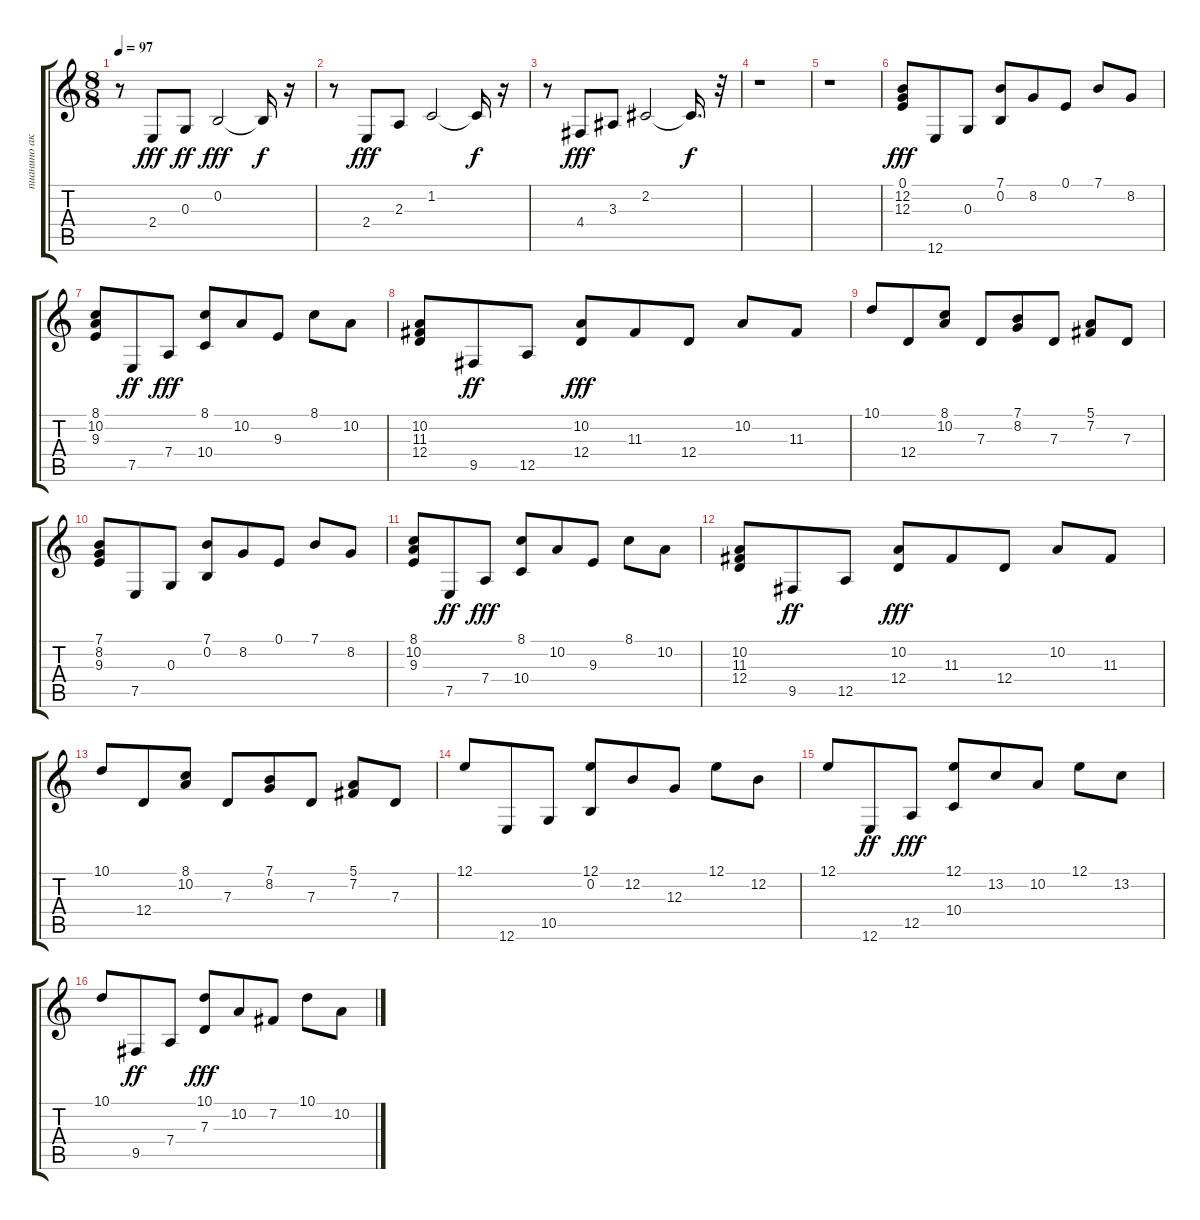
\track ("пианино аккорды" "пианино ак") {instrument acousticgrandpiano}
\staff {score tabs}
\tuning (E4 B3 G3 D3 A2 E2) {hide}
\ts (8 8)
\tempo 97
\clef g2
\ks c
r.8{dy fff} 2.4.8 0.3.8{dy ff} 0.2.2{dy fff} 0.2{t}.16{dy f} r.16 |
r.8 2.4.8{dy fff} 2.3.8 1.2.2 1.2{t}.16{dy f} r.16 |
r.8 4.4.8{dy fff} 3.3.8 2.2.2 2.2{t}.16{d dy f} r.32 |
r.1 |
r.1 |
(0.1 12.2 12.3).8{dy fff} 12.6.8 0.3.8 (7.1 0.2).8 8.2.8 0.1.8 7.1.8 8.2.8 |
(8.1 10.2 9.3).8 7.5.8{dy ff} 7.4.8{dy fff} (8.1 10.4).8 10.2.8 9.3.8 8.1.8 10.2.8 |
(10.2 11.3 12.4).8 9.5.8{dy ff} 12.5.8 (10.2 12.4).8{dy fff} 11.3.8 12.4.8 10.2.8 11.3.8 |
10.1.8 12.4.8 (8.1 10.2).8 7.3.8 (7.1 8.2).8 7.3.8 (5.1 7.2).8 7.3.8 |
(7.1 8.2 9.3).8 7.5.8 0.3.8 (7.1 0.2).8 8.2.8 0.1.8 7.1.8 8.2.8 |
(8.1 10.2 9.3).8 7.5.8{dy ff} 7.4.8{dy fff} (8.1 10.4).8 10.2.8 9.3.8 8.1.8 10.2.8 |
(10.2 11.3 12.4).8 9.5.8{dy ff} 12.5.8 (10.2 12.4).8{dy fff} 11.3.8 12.4.8 10.2.8 11.3.8 |
10.1.8 12.4.8 (8.1 10.2).8 7.3.8 (7.1 8.2).8 7.3.8 (5.1 7.2).8 7.3.8 |
12.1.8 12.6.8 10.5.8 (12.1 0.2).8 12.2.8 12.3.8 12.1.8 12.2.8 |
12.1.8 12.6.8{dy ff} 12.5.8{dy fff} (12.1 10.4).8 13.2.8 10.2.8 12.1.8 13.2.8 |
10.1.8 9.5.8{dy ff} 7.4.8 (10.1 7.3).8{dy fff} 10.2.8 7.2.8 10.1.8 10.2.8
